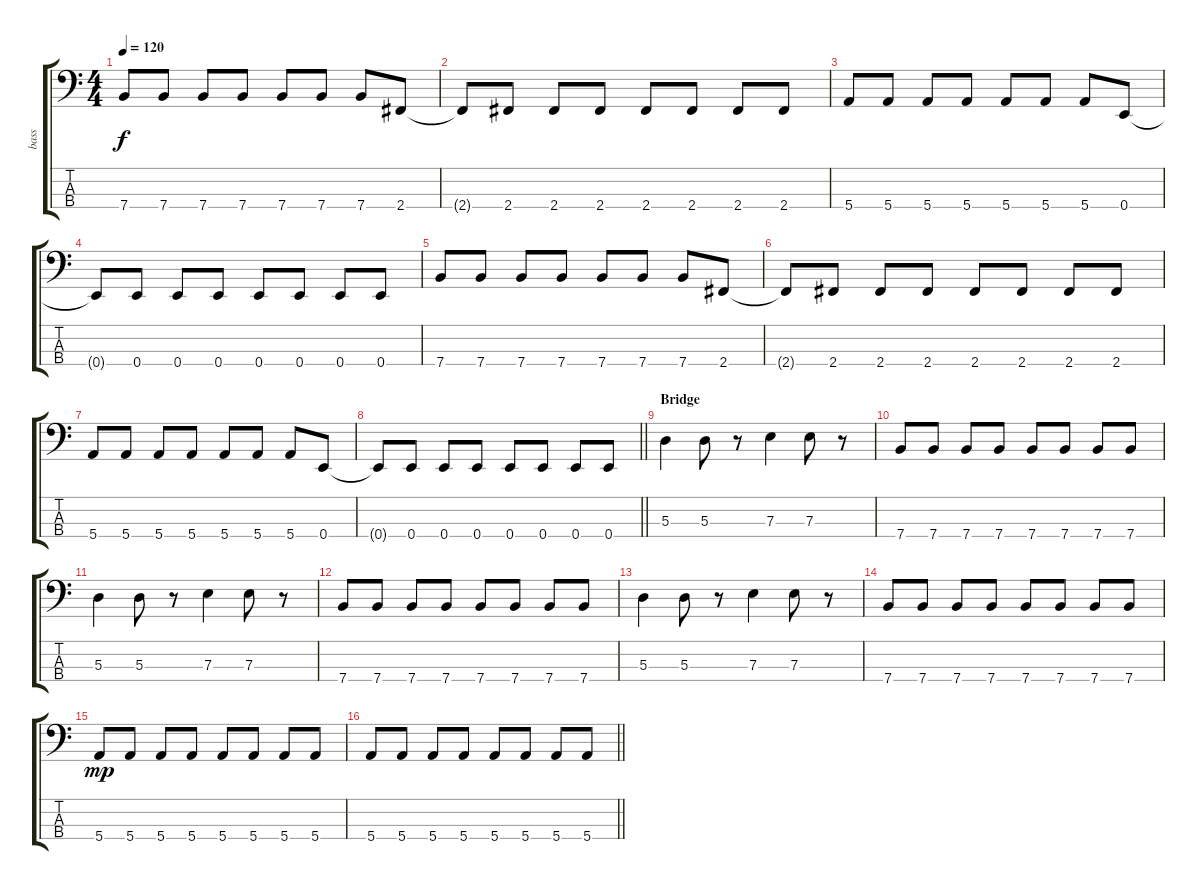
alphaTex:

\track ("bass" "bass") {instrument electricbassfinger}
\staff {score tabs}
\tuning (G2 D2 A1 E1) {hide}
\ts (4 4)
\tempo 120
\clef f4
\ks c
7.4.8{dy f} 7.4.8 7.4.8 7.4.8 7.4.8 7.4.8 7.4.8 2.4.8 |
2.4{t}.8 2.4.8 2.4.8 2.4.8 2.4.8 2.4.8 2.4.8 2.4.8 |
5.4.8 5.4.8 5.4.8 5.4.8 5.4.8 5.4.8 5.4.8 0.4.8 |
0.4{t}.8 0.4.8 0.4.8 0.4.8 0.4.8 0.4.8 0.4.8 0.4.8 |
7.4.8 7.4.8 7.4.8 7.4.8 7.4.8 7.4.8 7.4.8 2.4.8 |
2.4{t}.8 2.4.8 2.4.8 2.4.8 2.4.8 2.4.8 2.4.8 2.4.8 |
5.4.8 5.4.8 5.4.8 5.4.8 5.4.8 5.4.8 5.4.8 0.4.8 |
\barLineRight lightlight
0.4{t}.8 0.4.8 0.4.8 0.4.8 0.4.8 0.4.8 0.4.8 0.4.8 |
\section ("" "Bridge")
5.3.4 5.3.8 r.8 7.3.4 7.3.8 r.8 |
7.4.8 7.4.8 7.4.8 7.4.8 7.4.8 7.4.8 7.4.8 7.4.8 |
5.3.4 5.3.8 r.8 7.3.4 7.3.8 r.8 |
7.4.8 7.4.8 7.4.8 7.4.8 7.4.8 7.4.8 7.4.8 7.4.8 |
5.3.4 5.3.8 r.8 7.3.4 7.3.8 r.8 |
7.4.8 7.4.8 7.4.8 7.4.8 7.4.8 7.4.8 7.4.8 7.4.8 |
5.4.8{dy mp} 5.4.8 5.4.8 5.4.8 5.4.8 5.4.8 5.4.8 5.4.8 |
\barLineRight lightlight
5.4.8 5.4.8 5.4.8 5.4.8 5.4.8 5.4.8 5.4.8 5.4.8
